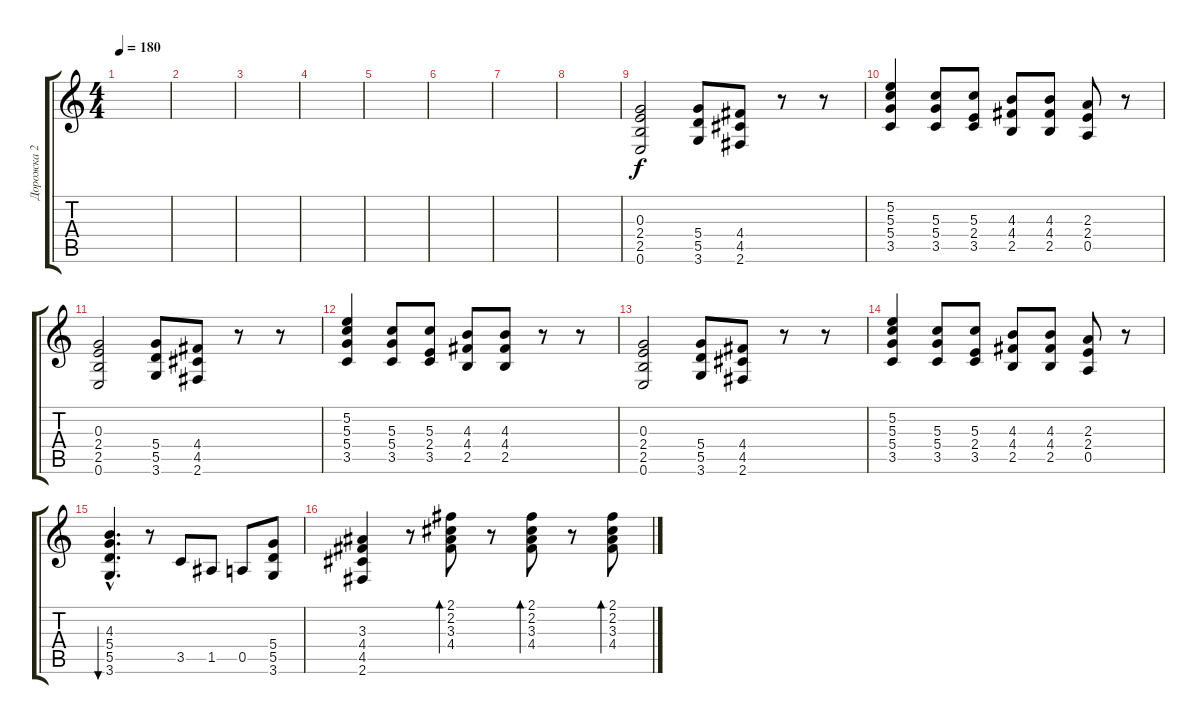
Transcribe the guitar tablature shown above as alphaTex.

\track ("Дорожка 2" "Дорожка 2") {instrument acousticguitarsteel}
\staff {score tabs}
\tuning (E4 B3 G3 D3 A2 E2) {hide}
\ts (4 4)
\tempo 180
\clef g2
\ks c
|
|
|
|
|
|
|
|
(0.3 2.4 2.5 0.6).2 (5.4 5.5 3.6).8 (4.4 4.5 2.6).8 r.8 r.8 |
(5.2 5.3 5.4 3.5).4 (5.3 5.4 3.5).8 (5.3 2.4 3.5).8 (4.3 4.4 2.5).8 (4.3 4.4 2.5).8 (2.3 2.4 0.5).8 r.8 |
(0.3 2.4 2.5 0.6).2 (5.4 5.5 3.6).8 (4.4 4.5 2.6).8 r.8 r.8 |
(5.2 5.3 5.4 3.5).4 (5.3 5.4 3.5).8 (5.3 2.4 3.5).8 (4.3 4.4 2.5).8 (4.3 4.4 2.5).8 r.8 r.8 |
(0.3 2.4 2.5 0.6).2 (5.4 5.5 3.6).8 (4.4 4.5 2.6).8 r.8 r.8 |
(5.2 5.3 5.4 3.5).4 (5.3 5.4 3.5).8 (5.3 2.4 3.5).8 (4.3 4.4 2.5).8 (4.3 4.4 2.5).8 (2.3 2.4 0.5).8 r.8 |
(4.3{hac} 5.4{hac} 5.5{hac} 3.6{hac}).4{d bu 240} r.8 3.5.8 1.5.8 0.5.8 (5.4 5.5 3.6).8 |
(3.3 4.4 4.5 2.6).4 r.8 (2.1 2.2 3.3 4.4).8{bd 240} r.8 (2.1 2.2 3.3 4.4).8{bd 240} r.8 (2.1 2.2 3.3 4.4).8{bd 240}
